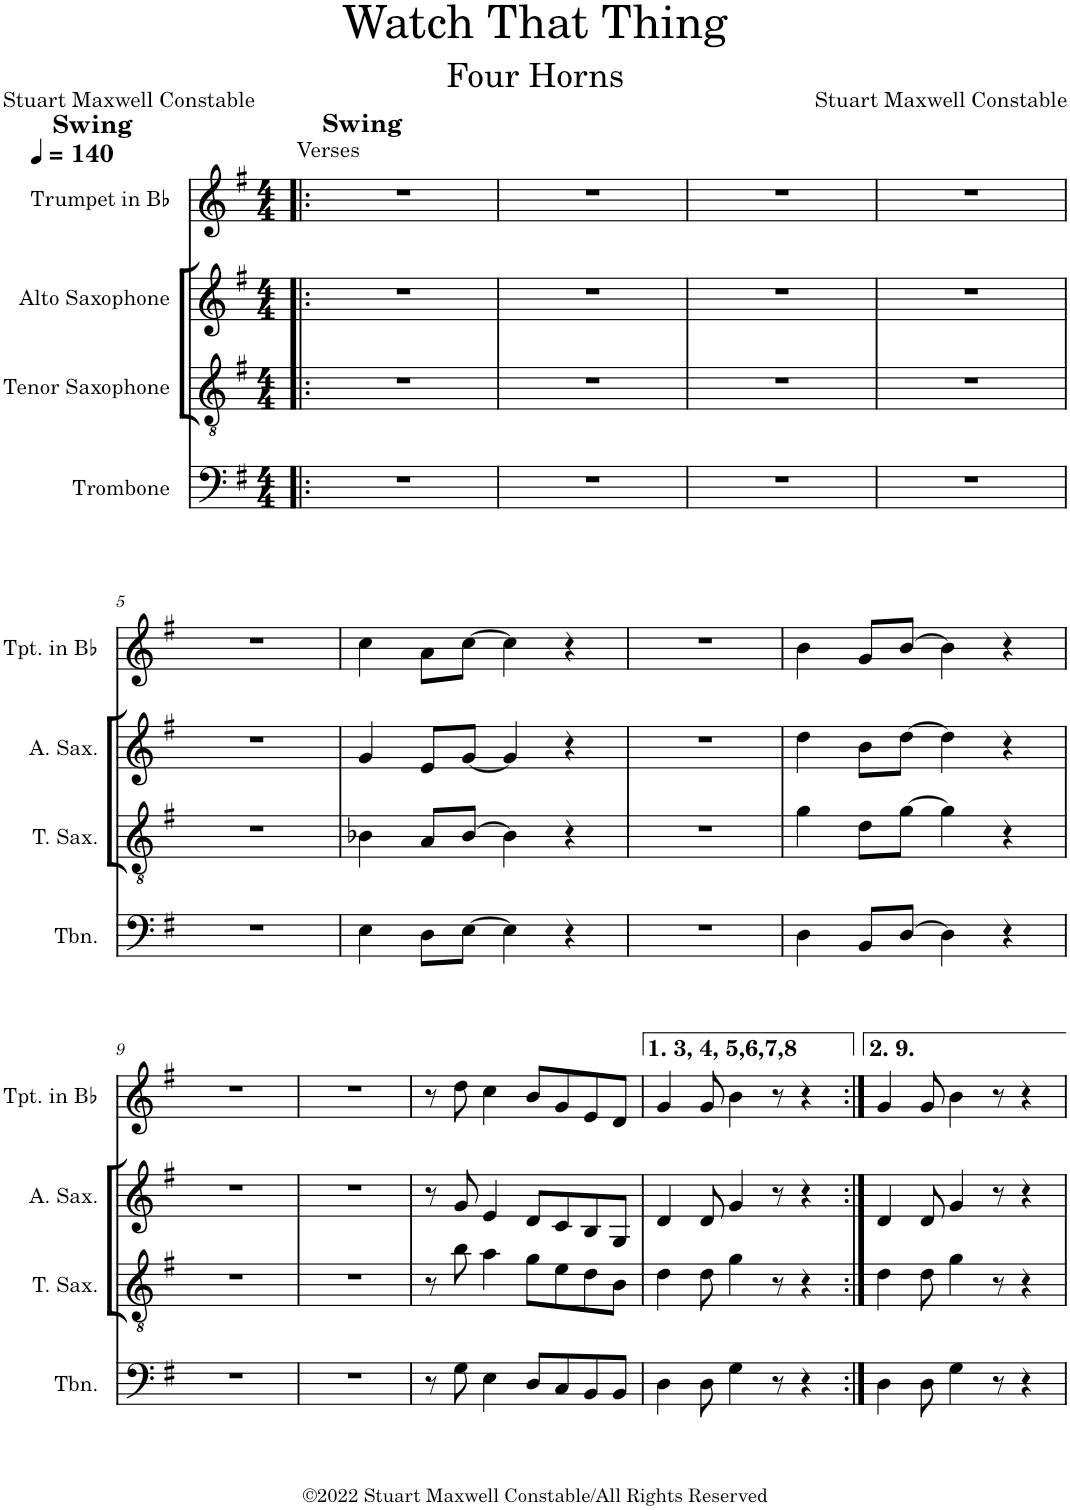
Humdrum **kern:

**kern	**kern	**kern	**kern
*part4	*part3	*part2	*part1
*staff4	*staff3	*staff2	*staff1
*I"Trombone	*I"Tenor Saxophone	*I"Alto Saxophone	*I"Trumpet in Bb
*I'Tbn.	*I'T. Sax.	*I'A. Sax.	*I'Tpt. in Bb
*clefF4	*clefGv2	*clefG2	*clefG2
*	*Trd8c14	*Trd5c9	*Trd1c2
*k[f#]	*k[f#]	*k[f#]	*k[f#]
*M4/4	*M4/4	*M4/4	*M4/4
*MM140	*MM140	*MM140	*MM140
=1!|:	=1!|:	=1!|:	=1!|:
!	!	!	!LO:TX:a:t=Verses
!	!	!	!LO:TX:a:B:t=Swing
!	!	!	!LO:TX:a:B:t=Swing
1r	1r	1r	1r
=2	=2	=2	=2
1r	1r	1r	1r
=3	=3	=3	=3
1r	1r	1r	1r
=4	=4	=4	=4
1r	1r	1r	1r
!!LO:LB:g=z
=5	=5	=5	=5
1r	1r	1r	1r
=6	=6	=6	=6
4E\	4B-X\	4g/	4cc\
8D\L	8A/L	8e/L	8a\L
[8E\J	[8B-/J	[8g/J	[8cc\J
4E\]	4B-\]	4g/]	4cc\]
4r	4r	4r	4r
=7	=7	=7	=7
1r	1r	1r	1r
=8	=8	=8	=8
4D\	4g\	4dd\	4b\
8BB/L	8d\L	8b\L	8g/L
[8D/J	[8g\J	[8dd\J	[8b/J
4D\]	4g\]	4dd\]	4b\]
4r	4r	4r	4r
!!LO:LB:g=z
=9	=9	=9	=9
1r	1r	1r	1r
=10	=10	=10	=10
1r	1r	1r	1r
=11	=11	=11	=11
8r	8r	8r	8r
8G\	8b\	8g/	8dd\
4E\	4a\	4e/	4cc\
8D/L	8g\L	8d/L	8b/L
8C/	8e\	8c/	8g/
8BB/	8d\	8B/	8e/
8BB/J	8B\J	8G/J	8d/J
=12	=12	=12	=12
4D\	4d\	4d/	4g/
8D\	8d\	8d/	8g/
4G\	4g\	4g/	4b\
8r	8r	8r	8r
4r	4r	4r	4r
=13:|!	=13:|!	=13:|!	=13:|!
4D\	4d\	4d/	4g/
8D\	8d\	8d/	8g/
4G\	4g\	4g/	4b\
8r	8r	8r	8r
4r	4r	4r	4r
=	=	=	=
*-	*-	*-	*-
